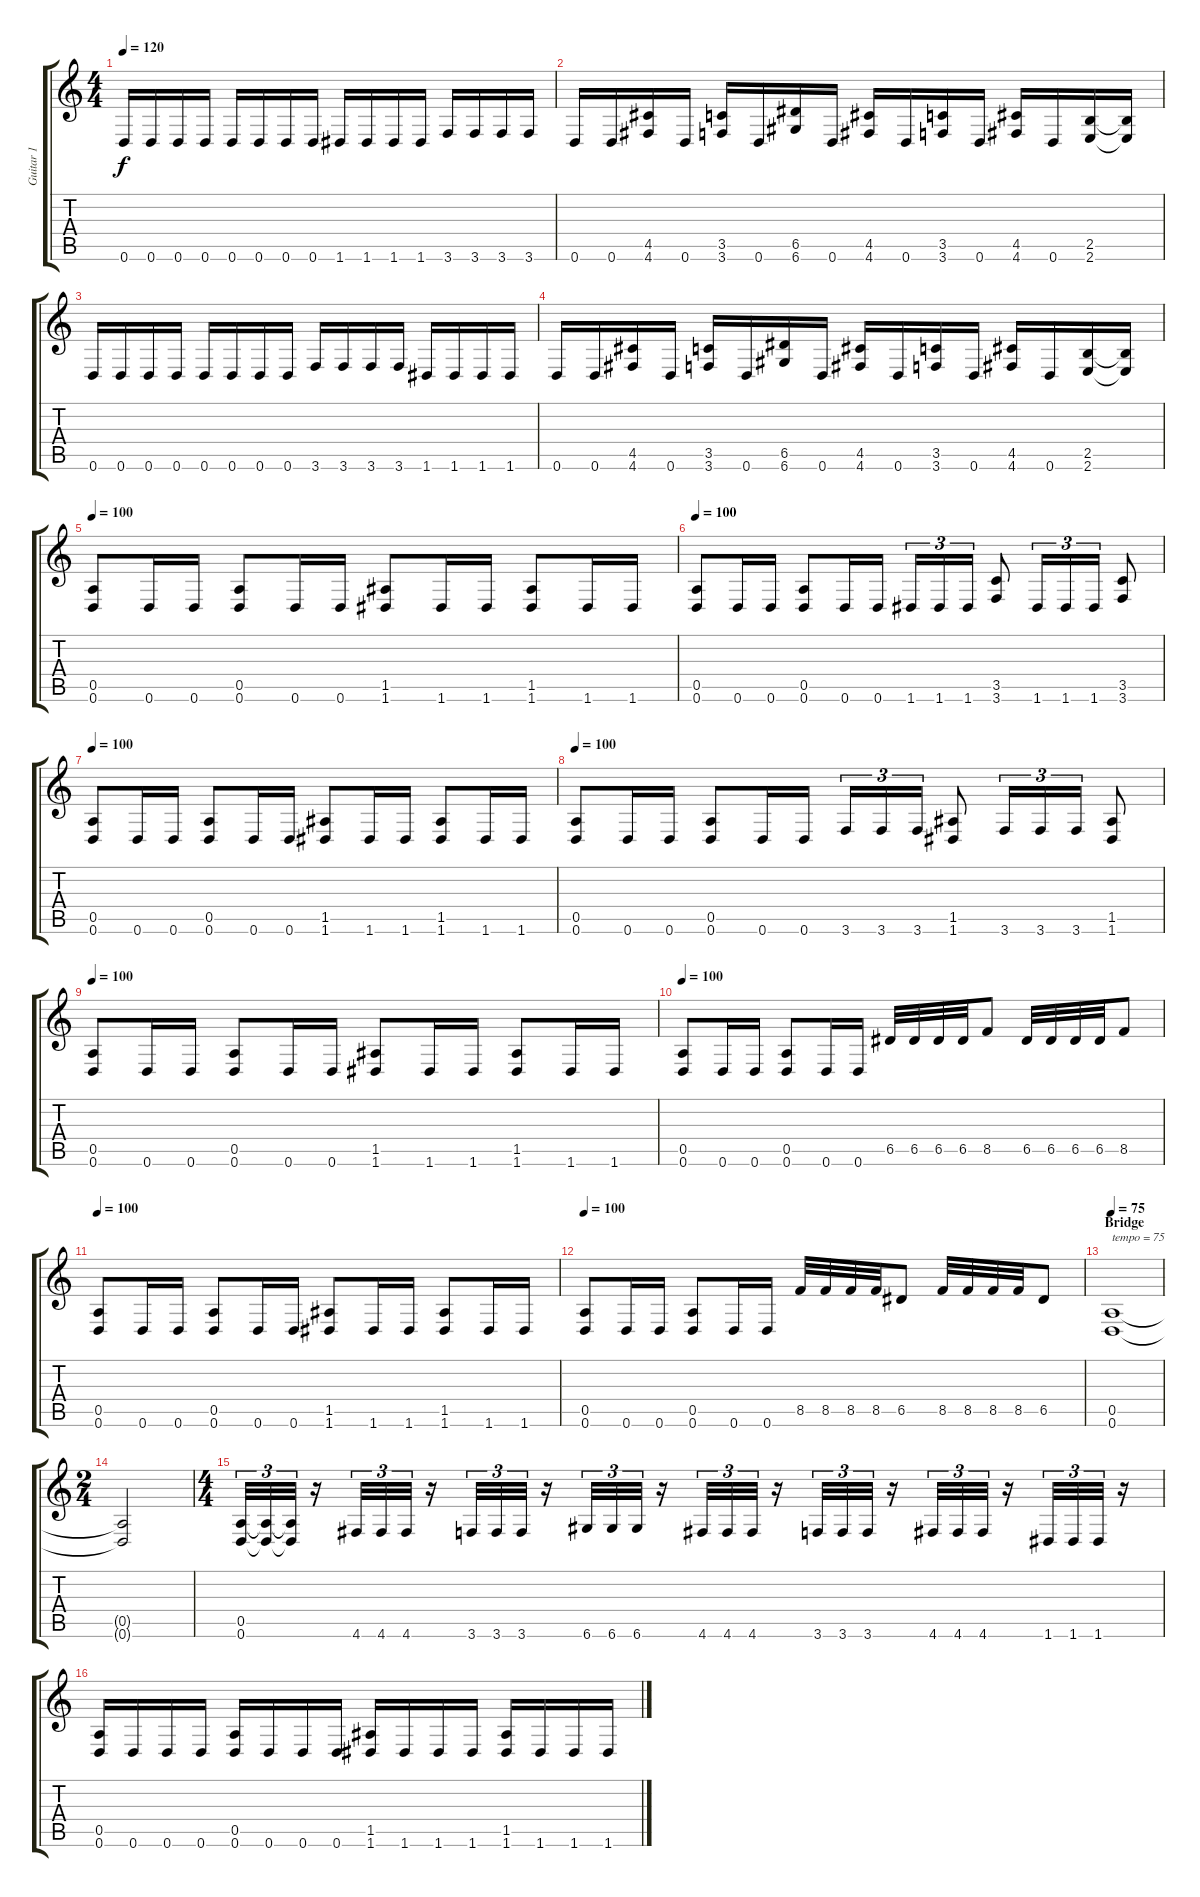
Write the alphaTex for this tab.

\track ("Guitar 1" "Guitar 1") {instrument distortionguitar}
\staff {score tabs}
\tuning (E4 B3 G3 D3 A2 D2) {hide}
\ts (4 4)
\tempo 120
\clef g2
\ks c
0.6.16{dy f} 0.6.16 0.6.16 0.6.16 0.6.16 0.6.16 0.6.16 0.6.16 1.6.16 1.6.16 1.6.16 1.6.16 3.6.16 3.6.16 3.6.16 3.6.16 |
0.6.16 0.6.16 (4.5 4.6).16 0.6.16 (3.5 3.6).16 0.6.16 (6.5 6.6).16 0.6.16 (4.5 4.6).16 0.6.16 (3.5 3.6).16 0.6.16 (4.5 4.6).16 0.6.16 (2.5 2.6).16 (2.5{t} 2.6{t}).16 |
0.6.16 0.6.16 0.6.16 0.6.16 0.6.16 0.6.16 0.6.16 0.6.16 3.6.16 3.6.16 3.6.16 3.6.16 1.6.16 1.6.16 1.6.16 1.6.16 |
0.6.16 0.6.16 (4.5 4.6).16 0.6.16 (3.5 3.6).16 0.6.16 (6.5 6.6).16 0.6.16 (4.5 4.6).16 0.6.16 (3.5 3.6).16 0.6.16 (4.5 4.6).16 0.6.16 (2.5 2.6).16 (2.5{t} 2.6{t}).16 |
\tempo 100
(0.5 0.6).8 0.6.16 0.6.16 (0.5 0.6).8 0.6.16 0.6.16 (1.5 1.6).8 1.6.16 1.6.16 (1.5 1.6).8 1.6.16 1.6.16 |
\tempo 100
(0.5 0.6).8 0.6.16 0.6.16 (0.5 0.6).8 0.6.16 0.6.16 1.6.16{tu (3 2)} 1.6.16{tu (3 2)} 1.6.16{tu (3 2)} (3.5 3.6).8 1.6.16{tu (3 2)} 1.6.16{tu (3 2)} 1.6.16{tu (3 2)} (3.5 3.6).8 |
\tempo 100
(0.5 0.6).8 0.6.16 0.6.16 (0.5 0.6).8 0.6.16 0.6.16 (1.5 1.6).8 1.6.16 1.6.16 (1.5 1.6).8 1.6.16 1.6.16 |
\tempo 100
(0.5 0.6).8 0.6.16 0.6.16 (0.5 0.6).8 0.6.16 0.6.16 3.6.16{tu (3 2)} 3.6.16{tu (3 2)} 3.6.16{tu (3 2)} (1.5 1.6).8 3.6.16{tu (3 2)} 3.6.16{tu (3 2)} 3.6.16{tu (3 2)} (1.5 1.6).8 |
\tempo 100
(0.5 0.6).8 0.6.16 0.6.16 (0.5 0.6).8 0.6.16 0.6.16 (1.5 1.6).8 1.6.16 1.6.16 (1.5 1.6).8 1.6.16 1.6.16 |
\tempo 100
(0.5 0.6).8 0.6.16 0.6.16 (0.5 0.6).8 0.6.16 0.6.16 6.5.32 6.5.32 6.5.32 6.5.32 8.5.8 6.5.32 6.5.32 6.5.32 6.5.32 8.5.8 |
\tempo 100
(0.5 0.6).8 0.6.16 0.6.16 (0.5 0.6).8 0.6.16 0.6.16 (1.5 1.6).8 1.6.16 1.6.16 (1.5 1.6).8 1.6.16 1.6.16 |
\tempo 100
(0.5 0.6).8 0.6.16 0.6.16 (0.5 0.6).8 0.6.16 0.6.16 8.5.32 8.5.32 8.5.32 8.5.32 6.5.8 8.5.32 8.5.32 8.5.32 8.5.32 6.5.8 |
\section ("" "Bridge")
\tempo 75
(0.5 0.6).1{txt "tempo = 75"} |
\ts (2 4)
(0.5{t} 0.6{t}).2 |
\ts (4 4)
(0.5 0.6).32{tu (3 2)} (0.5{t} 0.6{t}).32{tu (3 2)} (0.5{t} 0.6{t}).32{tu (3 2)} r.16 4.6.32{tu (3 2)} 4.6.32{tu (3 2)} 4.6.32{tu (3 2)} r.16 3.6.32{tu (3 2)} 3.6.32{tu (3 2)} 3.6.32{tu (3 2)} r.16 6.6.32{tu (3 2)} 6.6.32{tu (3 2)} 6.6.32{tu (3 2)} r.16 4.6.32{tu (3 2)} 4.6.32{tu (3 2)} 4.6.32{tu (3 2)} r.16 3.6.32{tu (3 2)} 3.6.32{tu (3 2)} 3.6.32{tu (3 2)} r.16 4.6.32{tu (3 2)} 4.6.32{tu (3 2)} 4.6.32{tu (3 2)} r.16 1.6.32{tu (3 2)} 1.6.32{tu (3 2)} 1.6.32{tu (3 2)} r.16 |
(0.5 0.6).16 0.6.16 0.6.16 0.6.16 (0.5 0.6).16 0.6.16 0.6.16 0.6.16 (1.5 1.6).16 1.6.16 1.6.16 1.6.16 (1.5 1.6).16 1.6.16 1.6.16 1.6.16
